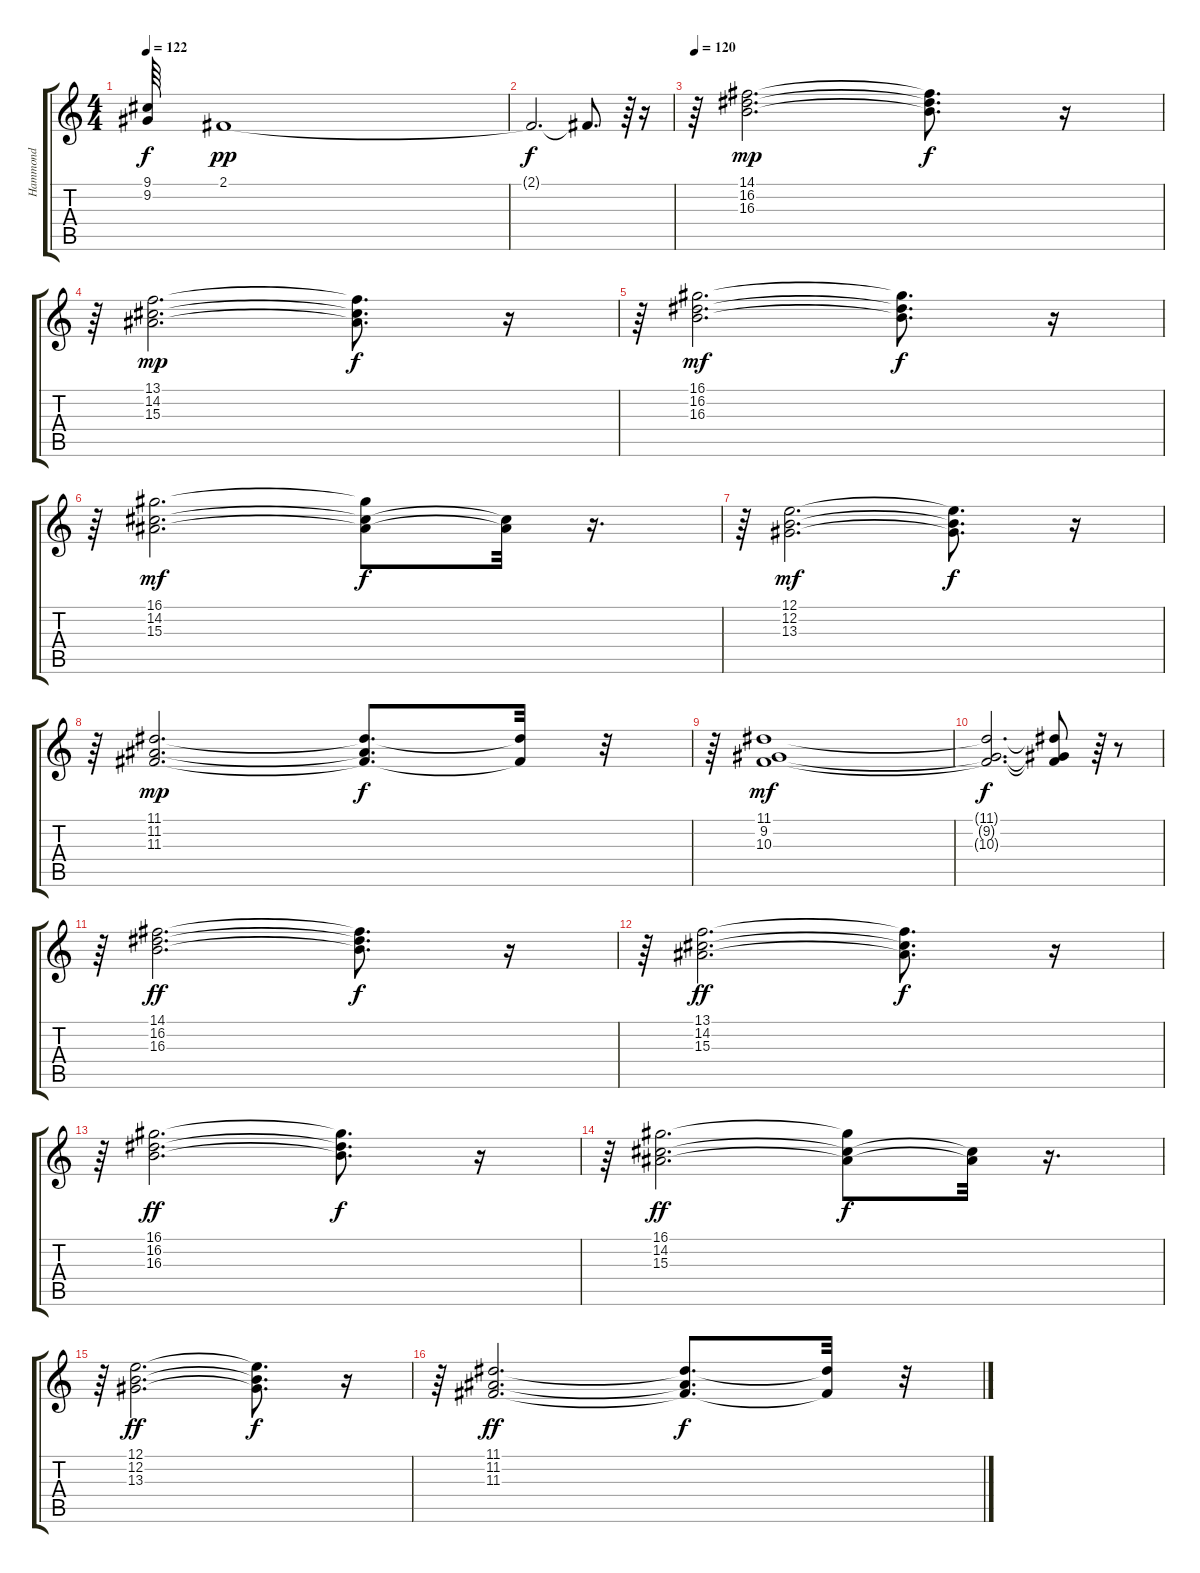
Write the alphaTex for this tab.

\track ("Hammond" "Hammond") {instrument drawbarorgan}
\staff {score tabs}
\tuning (E4 B3 G3 D3 A2 E2) {hide}
\ts (4 4)
\tempo 122
\clef g2
\ks c
(9.1{t} 9.2{t}).64{dy f} 2.1.1{dy pp} |
2.1{t}.2{d dy f} 2.1{t}.8{d} r.64 r.16 |
\tempo 120
r.64 (14.1 16.2 16.3).2{d dy mp balance 8} (14.1{t} 16.2{t} 16.3{t}).8{d dy f} r.16 |
r.64 (13.1 14.2 15.3).2{d dy mp} (13.1{t} 14.2{t} 15.3{t}).8{d dy f} r.16 |
r.64 (16.1 16.2 16.3).2{d dy mf} (16.1{t} 16.2{t} 16.3{t}).8{d dy f} r.16 |
r.64 (16.1 14.2 15.3).2{d dy mf} (16.1{t} 14.2{t} 15.3{t}).8{dy f} (14.2{t} 15.3{t}).32 r.16{d} |
r.64 (12.1 12.2 13.3).2{d dy mf} (12.1{t} 12.2{t} 13.3{t}).8{d dy f} r.16 |
r.64 (11.1 11.2 11.3).2{d dy mp} (11.1{t} 11.2{t} 11.3{t}).8{d dy f} (11.1{t} 11.3{t}).32 r.32 |
r.64 (11.1 9.2 10.3).1{dy mf} |
(11.1{t} 9.2{t} 10.3{t}).2{d dy f} (11.1{t} 9.2{t} 10.3{t}).8 r.64 r.8 |
r.64 (14.1 16.2 16.3).2{d dy ff} (14.1{t} 16.2{t} 16.3{t}).8{d dy f} r.16 |
r.64 (13.1 14.2 15.3).2{d dy ff} (13.1{t} 14.2{t} 15.3{t}).8{d dy f} r.16 |
r.64 (16.1 16.2 16.3).2{d dy ff} (16.1{t} 16.2{t} 16.3{t}).8{d dy f} r.16 |
r.64 (16.1 14.2 15.3).2{d dy ff} (16.1{t} 14.2{t} 15.3{t}).8{dy f} (14.2{t} 15.3{t}).32 r.16{d} |
r.64 (12.1 12.2 13.3).2{d dy ff} (12.1{t} 12.2{t} 13.3{t}).8{d dy f} r.16 |
r.64 (11.1 11.2 11.3).2{d dy ff} (11.1{t} 11.2{t} 11.3{t}).8{d dy f} (11.1{t} 11.3{t}).32 r.32
